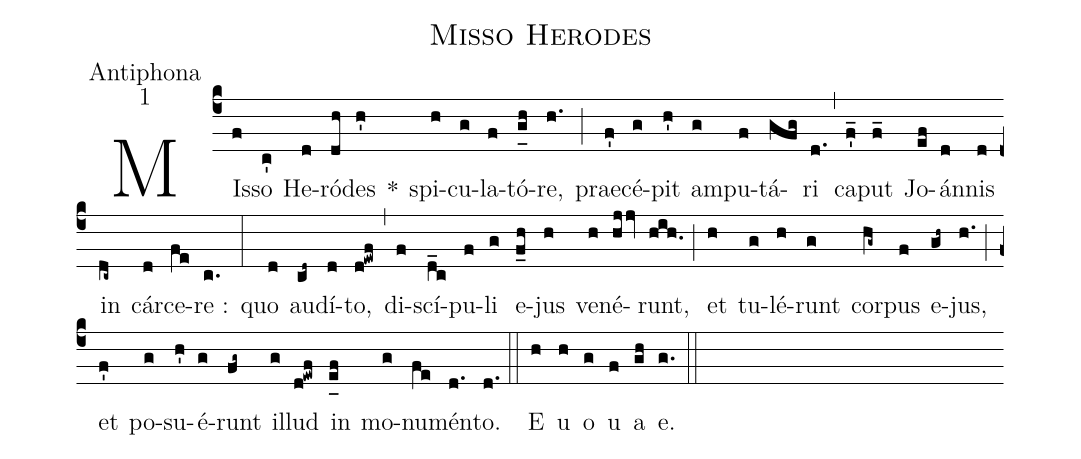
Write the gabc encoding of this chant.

name:Misso Herodes;
office-part:Antiphona;
mode:1;
%%
(c4) MIs(f)so(c') He(d)ró(dh)des(h') *() spi(h)cu(g)la(f)tó(g_[uh:l]h)re,(h.) (;) prae(f')cé(g)pit(h') am(g)pu(f)tá(gfg)ri(d.) (,) ca(f'_)put(f_) Jo(ef)án(d)nis(d) in(dc~) cár(d)ce(fe)re :(c.) (:) quo(d) au(cd~)dí(d)to,(d!ewf) (,) di(f)scí(d_c)pu(f)li(g) e(f_h)jus(h) ve(h)né(hjjv)runt,(hih.) (;) et(h) tu(g)lé(h)runt(g) cor(hg~)pus(f) e(gh~)jus,(h.) (;) et(f') po(g)su(h')é(g)runt(fg~) il(g)lud(d!ewf) in(e_[uh:l]f) mo(g)nu(fe)mén(d.)to.(d.) (::) <eu>E(h) u(h) o(g) u(f) a(gh) e.</eu>(g.) (::)
